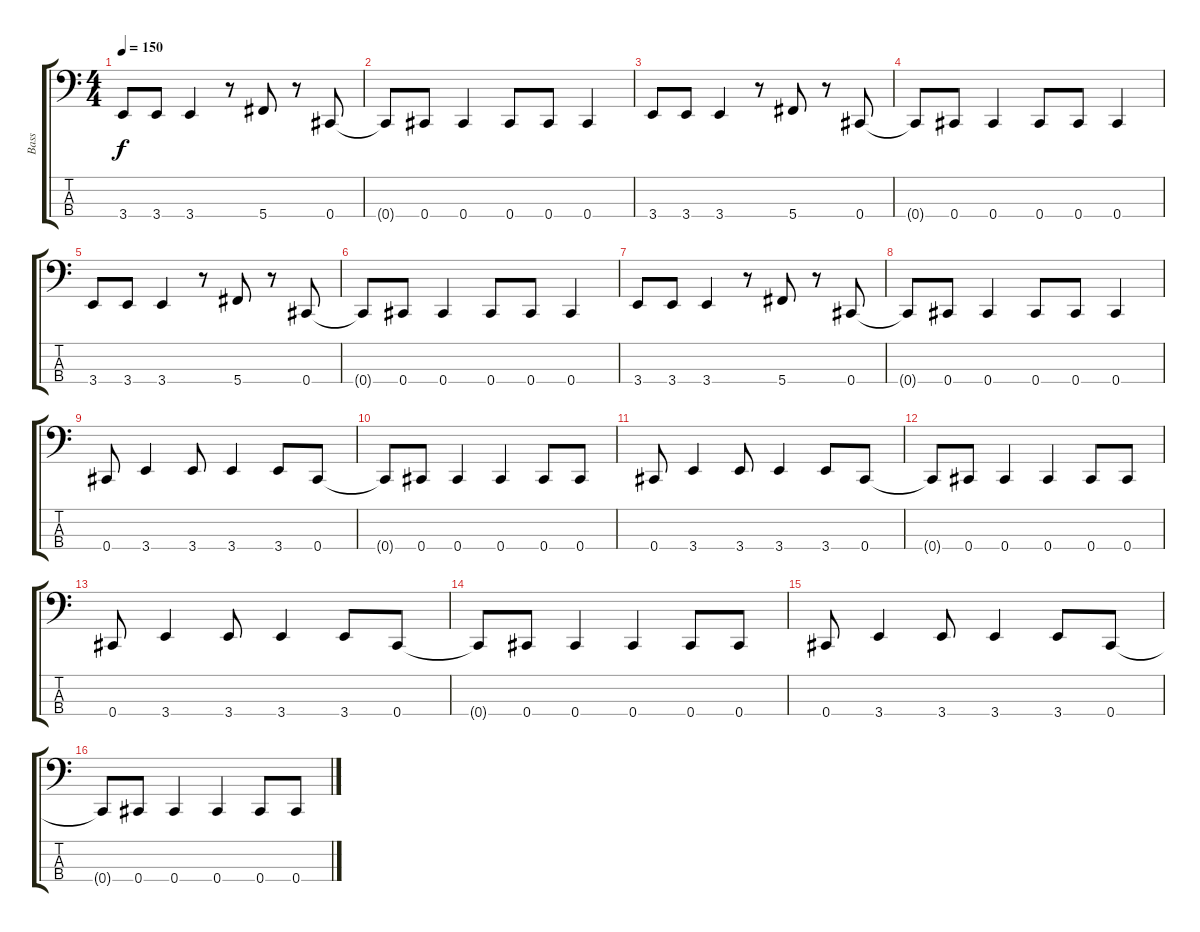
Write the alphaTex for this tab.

\track ("Bass" "Bass") {instrument electricbasspick}
\staff {score tabs}
\tuning (Gb2 Db2 Ab1 Db1) {hide}
\ts (4 4)
\tempo 150
\clef f4
\ks c
3.4.8{dy f} 3.4.8 3.4.4 r.8 5.4.8 r.8 0.4.8 |
0.4{t}.8 0.4.8 0.4.4 0.4.8 0.4.8 0.4.4 |
3.4.8 3.4.8 3.4.4 r.8 5.4.8 r.8 0.4.8 |
0.4{t}.8 0.4.8 0.4.4 0.4.8 0.4.8 0.4.4 |
3.4.8 3.4.8 3.4.4 r.8 5.4.8 r.8 0.4.8 |
0.4{t}.8 0.4.8 0.4.4 0.4.8 0.4.8 0.4.4 |
3.4.8 3.4.8 3.4.4 r.8 5.4.8 r.8 0.4.8 |
0.4{t}.8 0.4.8 0.4.4 0.4.8 0.4.8 0.4.4 |
0.4.8 3.4.4 3.4.8 3.4.4 3.4.8 0.4.8 |
0.4{t}.8 0.4.8 0.4.4 0.4.4 0.4.8 0.4.8 |
0.4.8 3.4.4 3.4.8 3.4.4 3.4.8 0.4.8 |
0.4{t}.8 0.4.8 0.4.4 0.4.4 0.4.8 0.4.8 |
0.4.8 3.4.4 3.4.8 3.4.4 3.4.8 0.4.8 |
0.4{t}.8 0.4.8 0.4.4 0.4.4 0.4.8 0.4.8 |
0.4.8 3.4.4 3.4.8 3.4.4 3.4.8 0.4.8 |
0.4{t}.8 0.4.8 0.4.4 0.4.4 0.4.8 0.4.8
